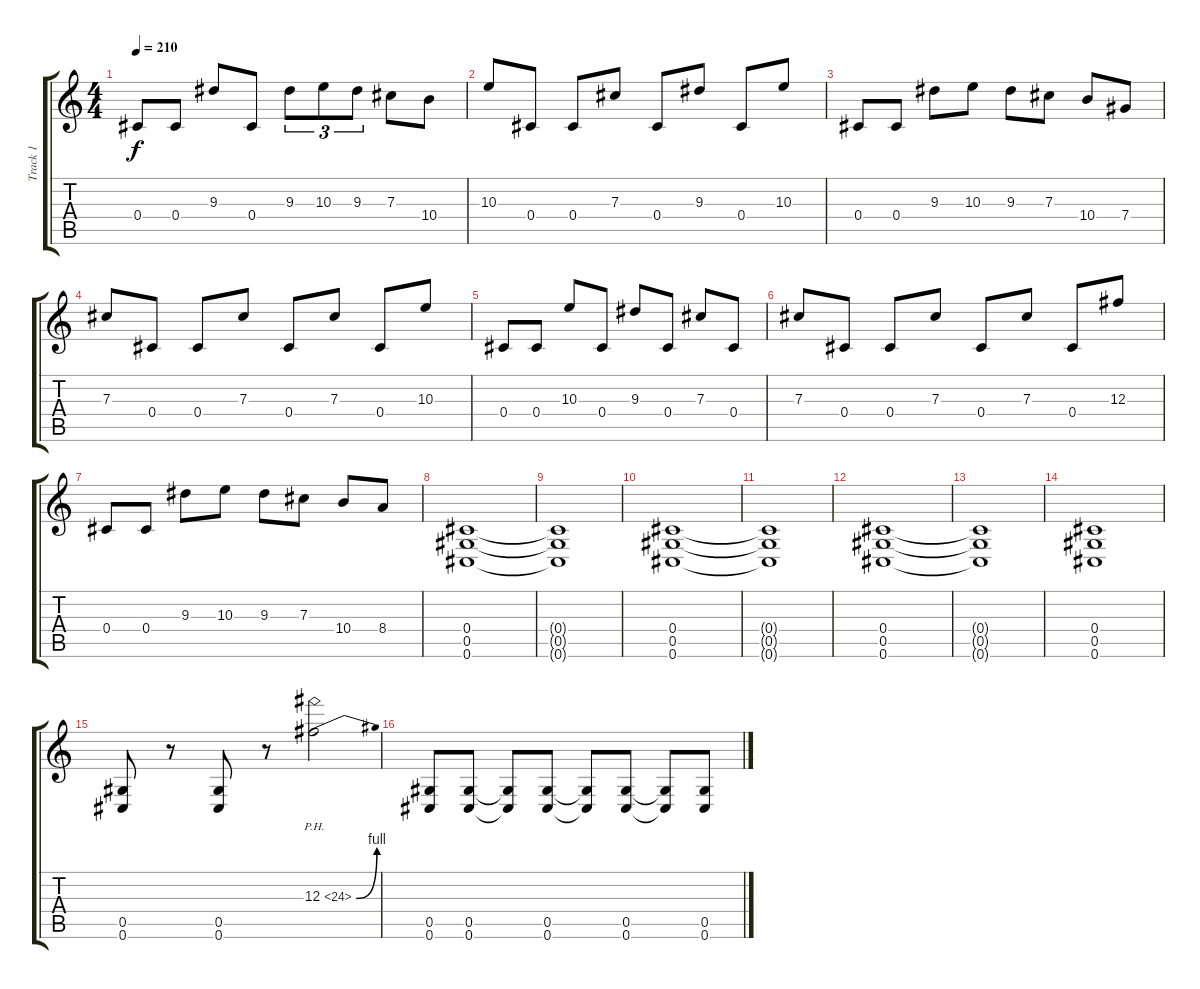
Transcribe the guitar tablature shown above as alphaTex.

\track ("Track 1" "Track 1") {instrument distortionguitar}
\staff {score tabs}
\tuning (Eb4 Bb3 Gb3 Db3 Ab2 Db2) {hide}
\ts (4 4)
\tempo 210
\clef g2
\ks c
0.4.8{dy f} 0.4.8 9.3.8 0.4.8 9.3.8{tu (3 2)} 10.3.8{tu (3 2)} 9.3.8{tu (3 2)} 7.3.8 10.4.8 |
10.3.8 0.4.8 0.4.8 7.3.8 0.4.8 9.3.8 0.4.8 10.3.8 |
0.4.8 0.4.8 9.3.8 10.3.8 9.3.8 7.3.8 10.4.8 7.4.8 |
7.3.8 0.4.8 0.4.8 7.3.8 0.4.8 7.3.8 0.4.8 10.3.8 |
0.4.8 0.4.8 10.3.8 0.4.8 9.3.8 0.4.8 7.3.8 0.4.8 |
7.3.8 0.4.8 0.4.8 7.3.8 0.4.8 7.3.8 0.4.8 12.3.8 |
0.4.8 0.4.8 9.3.8 10.3.8 9.3.8 7.3.8 10.4.8 8.4.8 |
(0.4 0.5 0.6).1 |
(0.4{t} 0.5{t} 0.6{t}).1 |
(0.4 0.5 0.6).1 |
(0.4{t} 0.5{t} 0.6{t}).1 |
(0.4 0.5 0.6).1 |
(0.4{t} 0.5{t} 0.6{t}).1 |
(0.4 0.5 0.6).1 |
(0.5 0.6).8 r.8 (0.5 0.6).8 r.8 12.3{be (bend 0 0 60 4) ph 12}.2 |
(0.5 0.6).8 (0.5 0.6).8 (0.5{t} 0.6{t}).8 (0.5 0.6).8 (0.5{t} 0.6{t}).8 (0.5 0.6).8 (0.5{t} 0.6{t}).8 (0.5 0.6).8
